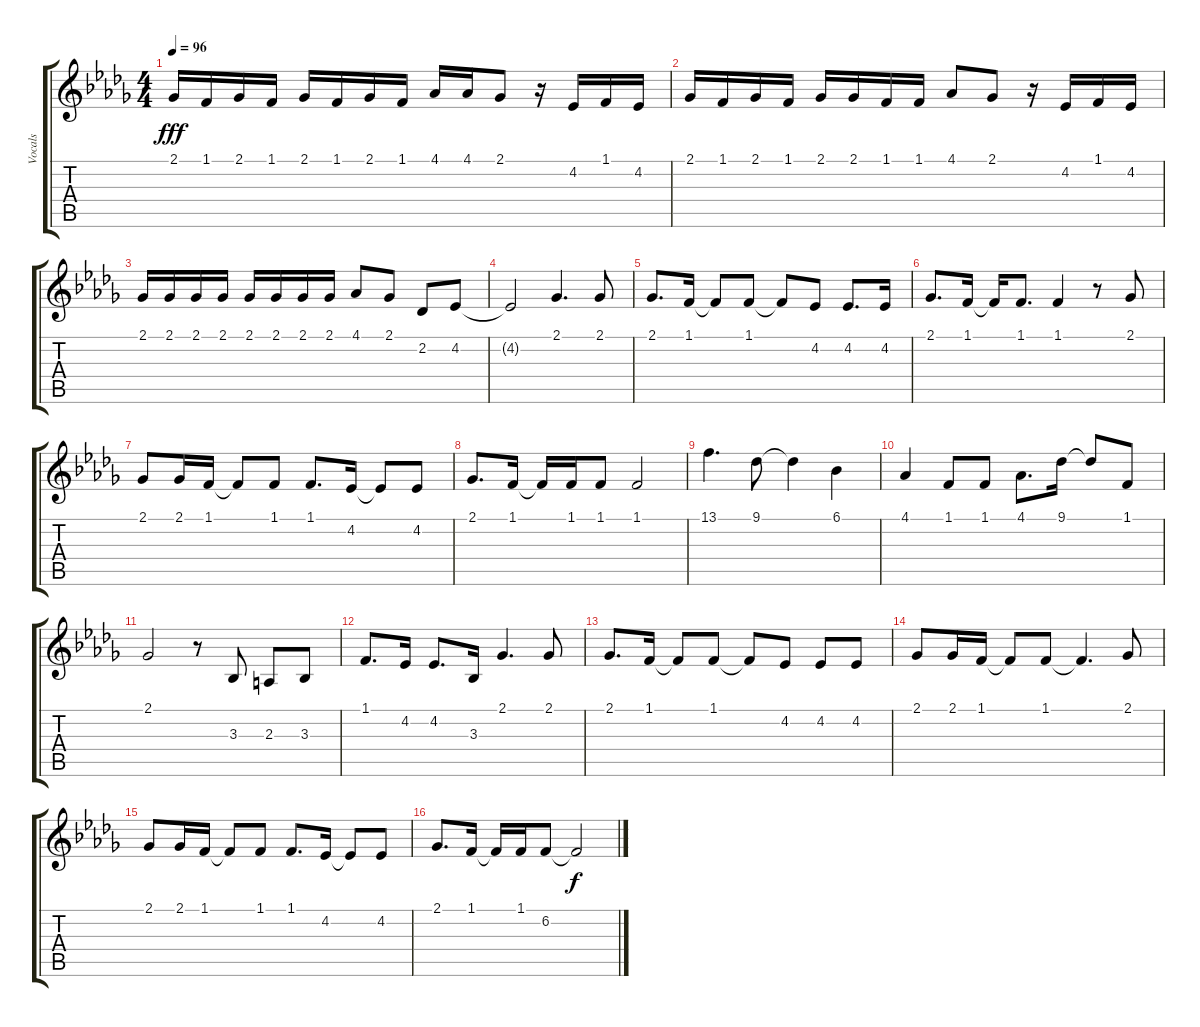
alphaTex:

\track ("Vocals" "Vocals") {instrument voiceoohs}
\staff {score tabs}
\tuning (E4 B3 G3 D3 A2 E2) {hide}
\ts (4 4)
\tempo 96
\clef g2
\ks db
2.1.16{dy fff} 1.1.16 2.1.16 1.1.16 2.1.16 1.1.16 2.1.16 1.1.16 4.1.16 4.1.16 2.1.8 r.16 4.2.16 1.1.16 4.2.16 |
2.1.16 1.1.16 2.1.16 1.1.16 2.1.16 2.1.16 1.1.16 1.1.16 4.1.8 2.1.8 r.16 4.2.16 1.1.16 4.2.16 |
2.1.16 2.1.16 2.1.16 2.1.16 2.1.16 2.1.16 2.1.16 2.1.16 4.1.8 2.1.8 2.2.8 4.2.8 |
4.2{t}.2 2.1.4{d} 2.1.8 |
2.1.8{d} 1.1.16 1.1{t}.8 1.1.8 1.1{t}.8 4.2.8 4.2.8{d} 4.2.16 |
2.1.8{d} 1.1.16 1.1{t}.16 1.1.8{d} 1.1.4 r.8 2.1.8 |
2.1.8 2.1.16 1.1.16 1.1{t}.8 1.1.8 1.1.8{d} 4.2.16 4.2{t}.8 4.2.8 |
2.1.8{d} 1.1.16 1.1{t}.16 1.1.16 1.1.8 1.1.2 |
13.1.4{d} 9.1.8 9.1{t}.4 6.1.4 |
4.1.4 1.1.8 1.1.8 4.1.8{d} 9.1.16 9.1{t}.8 1.1.8 |
2.1.2 r.8 3.3.8 2.3.8 3.3.8 |
1.1.8{d} 4.2.16 4.2.8{d} 3.3.16 2.1.4{d} 2.1.8 |
2.1.8{d} 1.1.16 1.1{t}.8 1.1.8 1.1{t}.8 4.2.8 4.2.8 4.2.8 |
2.1.8 2.1.16 1.1.16 1.1{t}.8 1.1.8 1.1{t}.4{d} 2.1.8 |
2.1.8 2.1.16 1.1.16 1.1{t}.8 1.1.8 1.1.8{d} 4.2.16 4.2{t}.8 4.2.8 |
2.1.8{d} 1.1.16 1.1{t}.16 1.1.16 6.2.8 6.2{t}.2{dy f}
